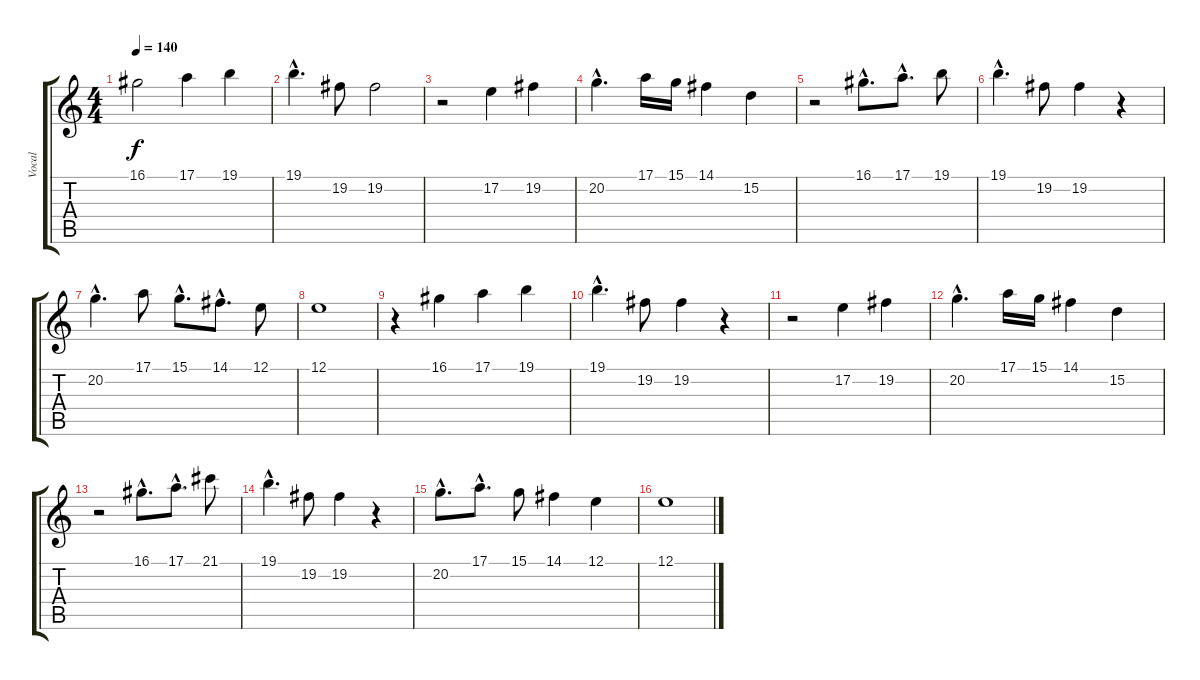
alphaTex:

\track ("Vocal" "Vocal") {instrument lead6voice}
\staff {score tabs}
\tuning (E4 B3 G3 D3 A2 E2) {hide}
\ts (4 4)
\tempo 140
\clef g2
\ks c
16.1.2{dy f} 17.1.4 19.1.4 |
19.1{hac}.4{d} 19.2.8 19.2.2 |
r.2 17.2.4 19.2.4 |
20.2{hac}.4{d} 17.1.16 15.1.16 14.1.4 15.2.4 |
r.2 16.1{hac}.8{d} 17.1{hac}.8{d} 19.1.8 |
19.1{hac}.4{d} 19.2.8 19.2.4 r.4 |
20.2{hac}.4{d} 17.1.8 15.1{hac}.8{d} 14.1{hac}.8{d} 12.1.8 |
12.1.1 |
r.4 16.1.4 17.1.4 19.1.4 |
19.1{hac}.4{d} 19.2.8 19.2.4 r.4 |
r.2 17.2.4 19.2.4 |
20.2{hac}.4{d} 17.1.16 15.1.16 14.1.4 15.2.4 |
r.2 16.1{hac}.8{d} 17.1{hac}.8{d} 21.1.8 |
19.1{hac}.4{d} 19.2.8 19.2.4 r.4 |
20.2{hac}.8{d} 17.1{hac}.8{d} 15.1.8 14.1.4 12.1.4 |
12.1.1
